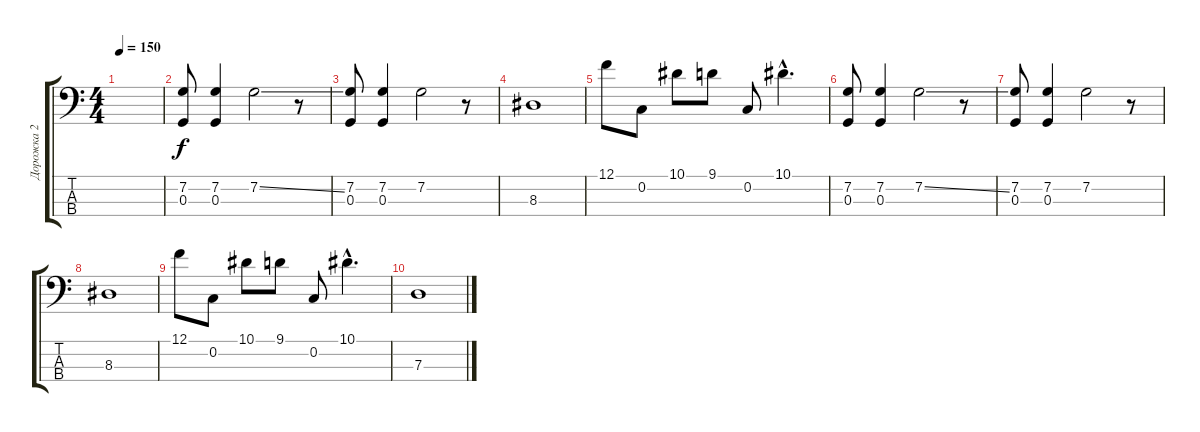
\track ("Дорожка 2" "Дорожка 2") {instrument electricbasspick}
\staff {score tabs}
\tuning (F2 C2 G1 D1) {hide}
\ts (4 4)
\tempo 150
\clef f4
\ks c
|
(7.2 0.3).8 (7.2 0.3).4 7.2{ss}.2 r.8 |
(7.2 0.3).8 (7.2 0.3).4 7.2.2 r.8 |
8.3.1 |
12.1.8 0.2.8 10.1.8 9.1.8 0.2.8 10.1{hac}.4{d} |
(7.2 0.3).8 (7.2 0.3).4 7.2{ss}.2 r.8 |
(7.2 0.3).8 (7.2 0.3).4 7.2.2 r.8 |
8.3.1 |
12.1.8 0.2.8 10.1.8 9.1.8 0.2.8 10.1{hac}.4{d} |
7.3.1
